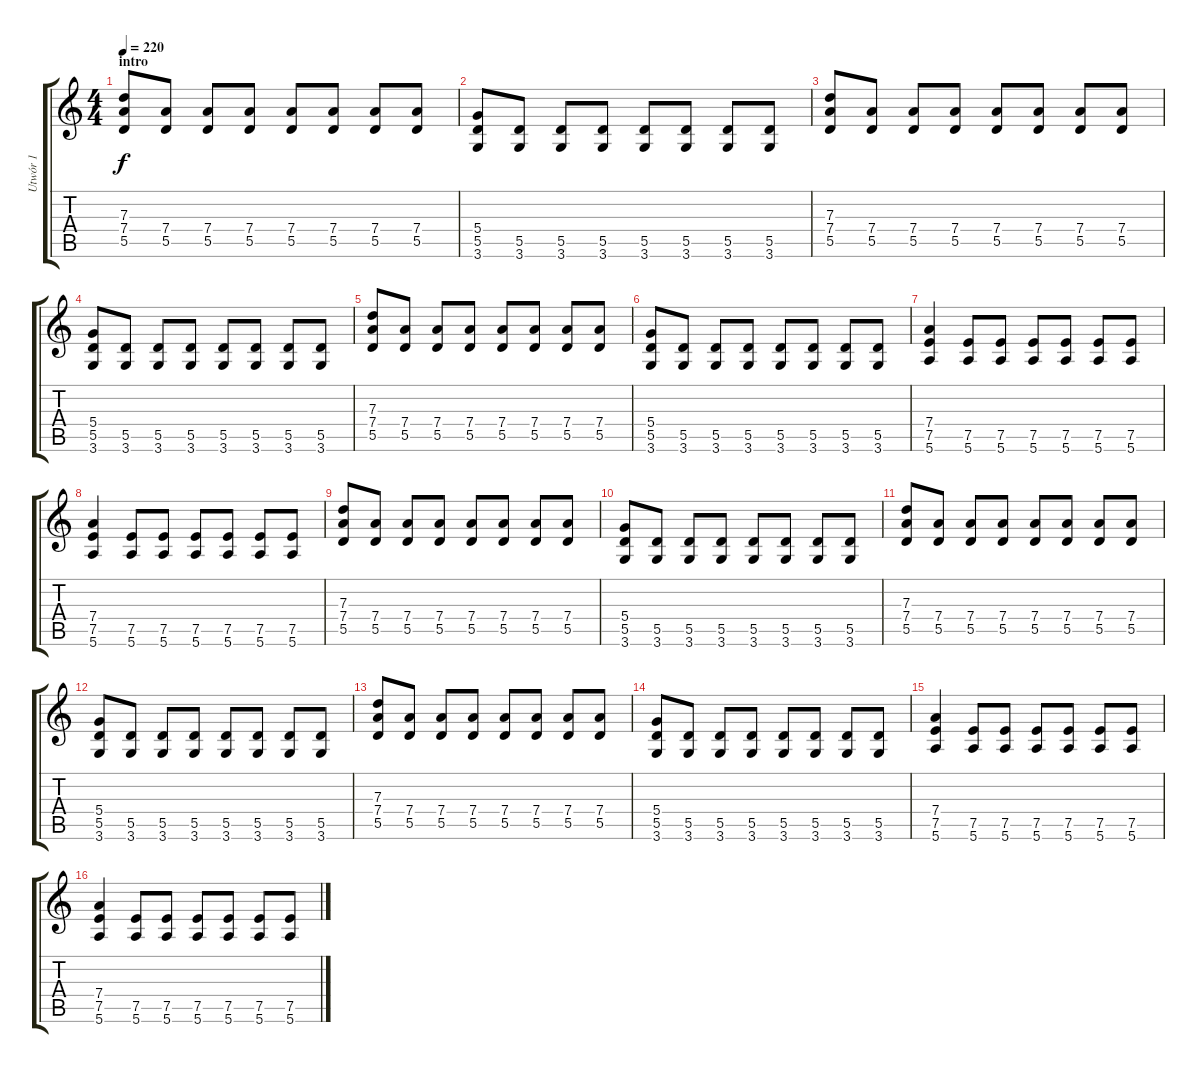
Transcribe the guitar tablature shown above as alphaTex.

\track ("Utwór 1" "Utwór 1") {instrument distortionguitar}
\staff {score tabs}
\tuning (E4 B3 G3 D3 A2 E2) {hide}
\ts (4 4)
\section ("" "intro")
\tempo 220
\clef g2
\ks c
(7.3 7.4 5.5).8{dy f instrument distortionguitar} (7.4 5.5).8 (7.4 5.5).8 (7.4 5.5).8 (7.4 5.5).8 (7.4 5.5).8 (7.4 5.5).8 (7.4 5.5).8 |
(5.4 5.5 3.6).8 (5.5 3.6).8 (5.5 3.6).8 (5.5 3.6).8 (5.5 3.6).8 (5.5 3.6).8 (5.5 3.6).8 (5.5 3.6).8 |
(7.3 7.4 5.5).8 (7.4 5.5).8 (7.4 5.5).8 (7.4 5.5).8 (7.4 5.5).8 (7.4 5.5).8 (7.4 5.5).8 (7.4 5.5).8 |
(5.4 5.5 3.6).8 (5.5 3.6).8 (5.5 3.6).8 (5.5 3.6).8 (5.5 3.6).8 (5.5 3.6).8 (5.5 3.6).8 (5.5 3.6).8 |
(7.3 7.4 5.5).8 (7.4 5.5).8 (7.4 5.5).8 (7.4 5.5).8 (7.4 5.5).8 (7.4 5.5).8 (7.4 5.5).8 (7.4 5.5).8 |
(5.4 5.5 3.6).8 (5.5 3.6).8 (5.5 3.6).8 (5.5 3.6).8 (5.5 3.6).8 (5.5 3.6).8 (5.5 3.6).8 (5.5 3.6).8 |
(7.4 7.5 5.6).4 (7.5 5.6).8 (7.5 5.6).8 (7.5 5.6).8 (7.5 5.6).8 (7.5 5.6).8 (7.5 5.6).8 |
(7.4 7.5 5.6).4 (7.5 5.6).8 (7.5 5.6).8 (7.5 5.6).8 (7.5 5.6).8 (7.5 5.6).8 (7.5 5.6).8 |
(7.3 7.4 5.5).8 (7.4 5.5).8 (7.4 5.5).8 (7.4 5.5).8 (7.4 5.5).8 (7.4 5.5).8 (7.4 5.5).8 (7.4 5.5).8 |
(5.4 5.5 3.6).8 (5.5 3.6).8 (5.5 3.6).8 (5.5 3.6).8 (5.5 3.6).8 (5.5 3.6).8 (5.5 3.6).8 (5.5 3.6).8 |
(7.3 7.4 5.5).8 (7.4 5.5).8 (7.4 5.5).8 (7.4 5.5).8 (7.4 5.5).8 (7.4 5.5).8 (7.4 5.5).8 (7.4 5.5).8 |
(5.4 5.5 3.6).8 (5.5 3.6).8 (5.5 3.6).8 (5.5 3.6).8 (5.5 3.6).8 (5.5 3.6).8 (5.5 3.6).8 (5.5 3.6).8 |
(7.3 7.4 5.5).8 (7.4 5.5).8 (7.4 5.5).8 (7.4 5.5).8 (7.4 5.5).8 (7.4 5.5).8 (7.4 5.5).8 (7.4 5.5).8 |
(5.4 5.5 3.6).8 (5.5 3.6).8 (5.5 3.6).8 (5.5 3.6).8 (5.5 3.6).8 (5.5 3.6).8 (5.5 3.6).8 (5.5 3.6).8 |
(7.4 7.5 5.6).4 (7.5 5.6).8 (7.5 5.6).8 (7.5 5.6).8 (7.5 5.6).8 (7.5 5.6).8 (7.5 5.6).8 |
(7.4 7.5 5.6).4 (7.5 5.6).8 (7.5 5.6).8 (7.5 5.6).8 (7.5 5.6).8 (7.5 5.6).8 (7.5 5.6).8
